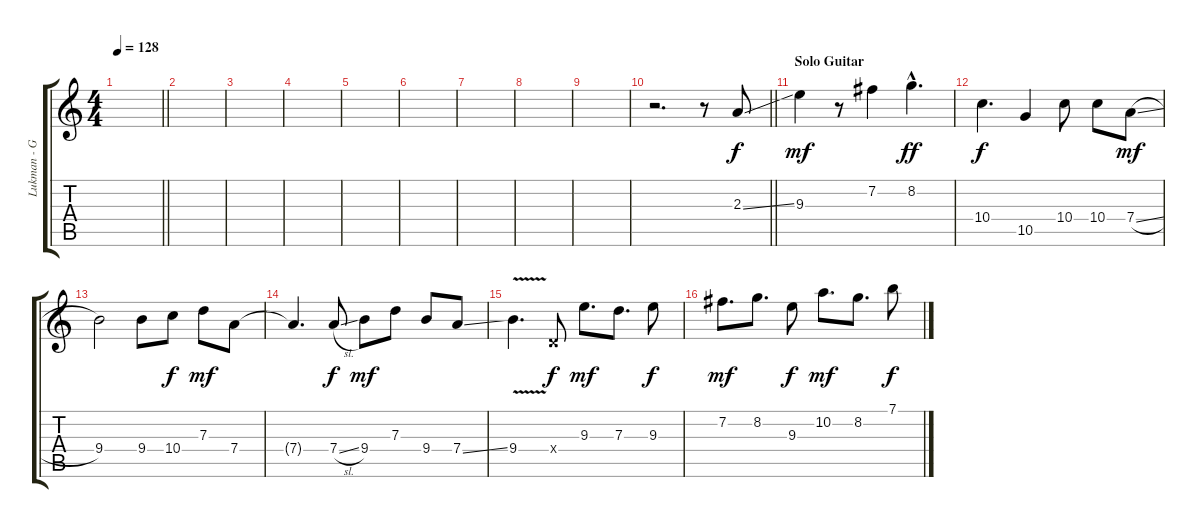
\track ("Lukman - Guitar 2" "Lukman - G") {instrument overdrivenguitar}
\staff {score tabs}
\tuning (E4 B3 G3 D3 A2 E2) {hide}
\ts (4 4)
\tempo 128
\clef g2
\barLineRight lightlight
\ks c
|
|
|
|
|
|
|
|
|
\barLineRight lightlight
r.2{d} r.8 2.3{ss}.8 |
\section ("" "Solo Guitar")
9.3.4{dy mf} r.8 7.2.4 8.2{hac}.4{d dy ff} |
10.4.4{d dy f} 10.5.4 10.4.8 10.4.8 7.4{sl}.8{dy mf} |
9.4.2 9.4.8 10.4.8{dy f} 7.3.8{dy mf} 7.4.8 |
7.4{t}.4{d} 7.4{sl}.8{dy f} 9.4.8{dy mf} 7.3.8 9.4.8 7.4{ss}.8 |
9.4{v}.4{d} 0.4{x}.8{dy f} 9.3.8{d dy mf} 7.3.8{d} 9.3.8{dy f} |
7.2.8{d dy mf} 8.2.8{d} 9.3.8{dy f} 10.2.8{d dy mf} 8.2.8{d} 7.1.8{dy f}
